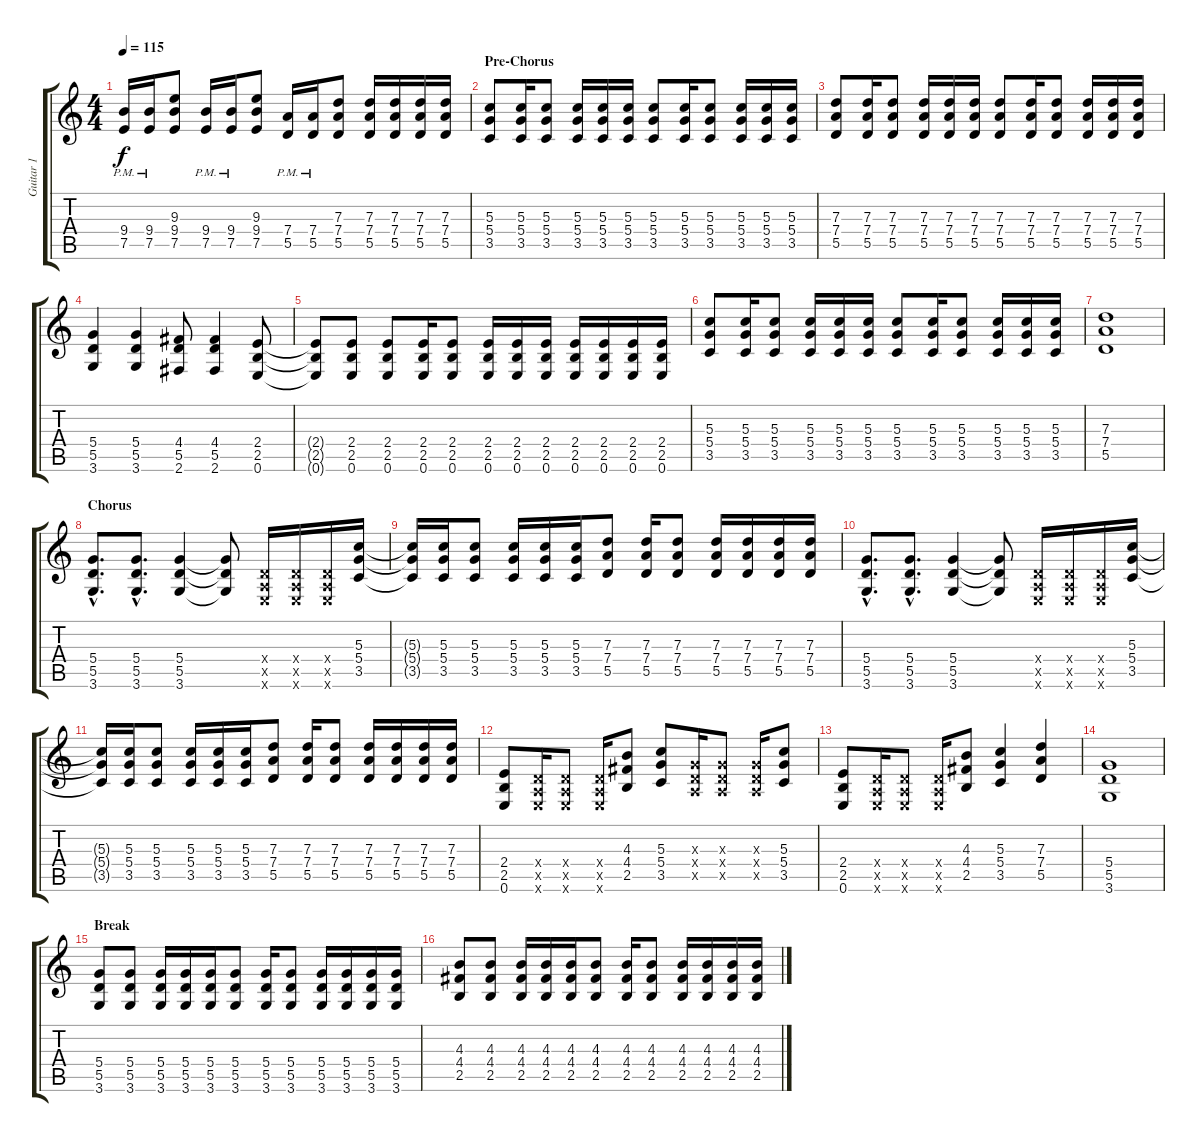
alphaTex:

\track ("Guitar 1" "Guitar 1") {instrument distortionguitar}
\staff {score tabs}
\tuning (E4 B3 G3 D3 A2 E2) {hide}
\ts (4 4)
\tempo 115
\clef g2
\ks c
(9.4{pm} 7.5{pm}).16{dy f} (9.4{pm} 7.5{pm}).16 (9.3 9.4 7.5).8 (9.4{pm} 7.5{pm}).16 (9.4{pm} 7.5{pm}).16 (9.3 9.4 7.5).8 (7.4{pm} 5.5{pm}).16 (7.4{pm} 5.5{pm}).16 (7.3 7.4 5.5).8 (7.3 7.4 5.5).16 (7.3 7.4 5.5).16 (7.3 7.4 5.5).16 (7.3 7.4 5.5).16 |
\section ("" "Pre-Chorus")
(5.3 5.4 3.5).8 (5.3 5.4 3.5).16 (5.3 5.4 3.5).8 (5.3 5.4 3.5).16 (5.3 5.4 3.5).16 (5.3 5.4 3.5).16 (5.3 5.4 3.5).8 (5.3 5.4 3.5).16 (5.3 5.4 3.5).8 (5.3 5.4 3.5).16 (5.3 5.4 3.5).16 (5.3 5.4 3.5).16 |
(7.3 7.4 5.5).8 (7.3 7.4 5.5).16 (7.3 7.4 5.5).8 (7.3 7.4 5.5).16 (7.3 7.4 5.5).16 (7.3 7.4 5.5).16 (7.3 7.4 5.5).8 (7.3 7.4 5.5).16 (7.3 7.4 5.5).8 (7.3 7.4 5.5).16 (7.3 7.4 5.5).16 (7.3 7.4 5.5).16 |
(5.4 5.5 3.6).4 (5.4 5.5 3.6).4 (4.4 5.5 2.6).8 (4.4 5.5 2.6).4 (2.4 2.5 0.6).8 |
(2.4{t} 2.5{t} 0.6{t}).8 (2.4 2.5 0.6).8 (2.4 2.5 0.6).8 (2.4 2.5 0.6).16 (2.4 2.5 0.6).8 (2.4 2.5 0.6).16 (2.4 2.5 0.6).16 (2.4 2.5 0.6).16 (2.4 2.5 0.6).16 (2.4 2.5 0.6).16 (2.4 2.5 0.6).16 (2.4 2.5 0.6).16 |
(5.3 5.4 3.5).8 (5.3 5.4 3.5).16 (5.3 5.4 3.5).8 (5.3 5.4 3.5).16 (5.3 5.4 3.5).16 (5.3 5.4 3.5).16 (5.3 5.4 3.5).8 (5.3 5.4 3.5).16 (5.3 5.4 3.5).8 (5.3 5.4 3.5).16 (5.3 5.4 3.5).16 (5.3 5.4 3.5).16 |
(7.3 7.4 5.5).1 |
\section ("" "Chorus")
(5.4{hac} 5.5{hac} 3.6{hac}).8{d} (5.4{hac} 5.5{hac} 3.6{hac}).8{d} (5.4 5.5 3.6).4 (5.4{t} 5.5{t} 3.6{t}).8 (0.4{x} 0.5{x} 0.6{x}).16 (0.4{x} 0.5{x} 0.6{x}).16 (0.4{x} 0.5{x} 0.6{x}).16 (5.3 5.4 3.5).16 |
(5.3{t} 5.4{t} 3.5{t}).16 (5.3 5.4 3.5).16 (5.3 5.4 3.5).8 (5.3 5.4 3.5).16 (5.3 5.4 3.5).16 (5.3 5.4 3.5).16 (7.3 7.4 5.5).8 (7.3 7.4 5.5).16 (7.3 7.4 5.5).8 (7.3 7.4 5.5).16 (7.3 7.4 5.5).16 (7.3 7.4 5.5).16 (7.3 7.4 5.5).16 |
(5.4{hac} 5.5{hac} 3.6{hac}).8{d} (5.4{hac} 5.5{hac} 3.6{hac}).8{d} (5.4 5.5 3.6).4 (5.4{t} 5.5{t} 3.6{t}).8 (0.4{x} 0.5{x} 0.6{x}).16 (0.4{x} 0.5{x} 0.6{x}).16 (0.4{x} 0.5{x} 0.6{x}).16 (5.3 5.4 3.5).16 |
(5.3{t} 5.4{t} 3.5{t}).16 (5.3 5.4 3.5).16 (5.3 5.4 3.5).8 (5.3 5.4 3.5).16 (5.3 5.4 3.5).16 (5.3 5.4 3.5).16 (7.3 7.4 5.5).8 (7.3 7.4 5.5).16 (7.3 7.4 5.5).8 (7.3 7.4 5.5).16 (7.3 7.4 5.5).16 (7.3 7.4 5.5).16 (7.3 7.4 5.5).16 |
(2.4 2.5 0.6).8 (0.4{x} 0.5{x} 0.6{x}).16 (0.4{x} 0.5{x} 0.6{x}).8 (0.4{x} 0.5{x} 0.6{x}).16 (4.3 4.4 2.5).8 (5.3 5.4 3.5).8 (0.3{x} 0.4{x} 0.5{x}).16 (0.3{x} 0.4{x} 0.5{x}).8 (0.3{x} 0.4{x} 0.5{x}).16 (5.3 5.4 3.5).8 |
(2.4 2.5 0.6).8 (0.4{x} 0.5{x} 0.6{x}).16 (0.4{x} 0.5{x} 0.6{x}).8 (0.4{x} 0.5{x} 0.6{x}).16 (4.3 4.4 2.5).8 (5.3 5.4 3.5).4 (7.3 7.4 5.5).4 |
(5.4 5.5 3.6).1 |
\section ("" "Break")
(5.4 5.5 3.6).8 (5.4 5.5 3.6).8 (5.4 5.5 3.6).16 (5.4 5.5 3.6).16 (5.4 5.5 3.6).16 (5.4 5.5 3.6).8 (5.4 5.5 3.6).16 (5.4 5.5 3.6).8 (5.4 5.5 3.6).16 (5.4 5.5 3.6).16 (5.4 5.5 3.6).16 (5.4 5.5 3.6).16 |
(4.3 4.4 2.5).8 (4.3 4.4 2.5).8 (4.3 4.4 2.5).16 (4.3 4.4 2.5).16 (4.3 4.4 2.5).16 (4.3 4.4 2.5).8 (4.3 4.4 2.5).16 (4.3 4.4 2.5).8 (4.3 4.4 2.5).16 (4.3 4.4 2.5).16 (4.3 4.4 2.5).16 (4.3 4.4 2.5).16
